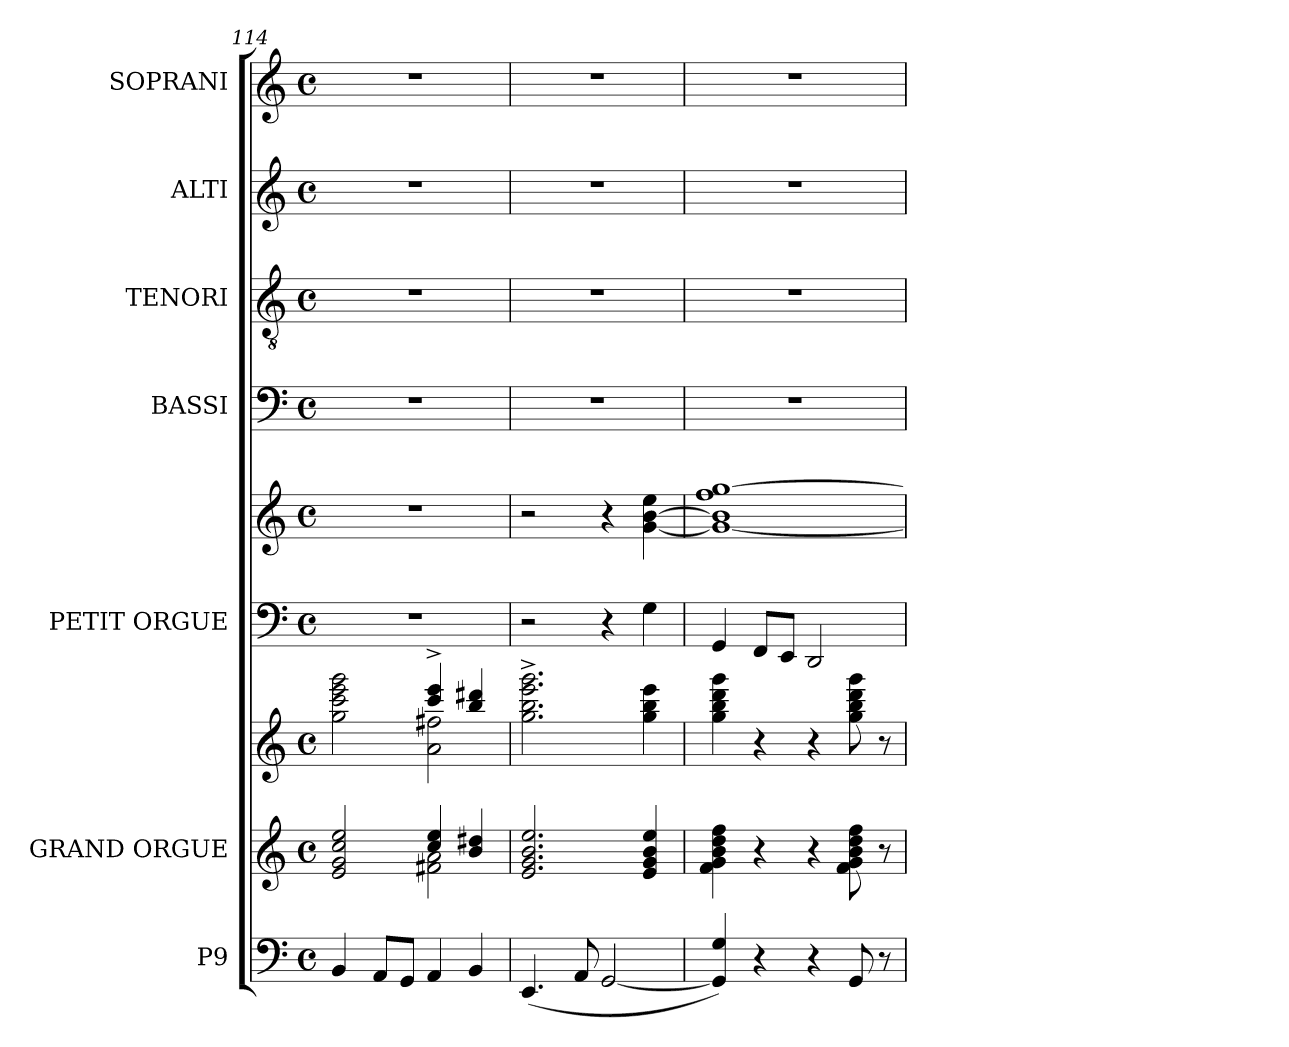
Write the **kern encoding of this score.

**kern	**kern	**kern	**kern	**kern	**kern	**kern	**kern	**kern
*part7	*part6	*part6	*part5	*part5	*part4	*part3	*part2	*part1
*staff9	*staff8	*staff7	*staff6	*staff5	*staff4	*staff3	*staff2	*staff1
*I"P9	*I"GRAND ORGUE	*	*I"PETIT ORGUE	*	*I"BASSI	*I"TENORI	*I"ALTI	*I"SOPRANI
*	*I'Org.	*	*I'Org.	*	*I'B.	*I'T.	*I'A.	*I'S.
*clefF4	*clefG2	*clefG2	*clefF4	*clefG2	*clefF4	*clefGv2	*clefG2	*clefG2
*	*	*	*	*	*	*ITrd7c12	*	*
*k[]	*k[]	*k[]	*k[]	*k[]	*k[]	*k[]	*k[]	*k[]
*C:	*C:	*C:	*C:	*C:	*C:	*C:	*C:	*C:
*M4/4	*M4/4	*M4/4	*M4/4	*M4/4	*M4/4	*M4/4	*M4/4	*M4/4
*met(c)	*met(c)	*met(c)	*met(c)	*met(c)	*met(c)	*met(c)	*met(c)	*met(c)
=114	=114	=114	=114	=114	=114	=114	=114	=114
*	*^	*^	*	*	*	*	*	*
4BBi/	2ei/ 2gi 2cci 2eei	2ryy	2ggi\ 2ccci 2eeei 2gggi	2ryy	1r	1r	1r	1r	1r	1r
8AAi/L	.	.	.	.	.	.	.	.	.	.
8GGi/J	.	.	.	.	.	.	.	.	.	.
4AAi/	4cci/ 4eei	2f#Xi\ 2ai	4ccci/^ 4eeei^	2ai\ 2ff#Xi	.	.	.	.	.	.
4BBi/	4bi/ 4dd#Xi	.	4bbi/ 4ddd#Xi	.	.	.	.	.	.	.
*	*v	*v	*	*	*	*	*	*	*	*
*	*	*v	*v	*	*	*	*	*	*
!!LO:LB:g=z
=115	=115	=115	=115	=115	=115	=115	=115	=115
(4.EEi/	2.ei/ 2.gi 2.bi 2.eei	2.ggi\^ 2.bbi^ 2.eeei^ 2.gggi^	2r	2r	1r	1r	1r	1r
8AAi/	.	.	.	.	.	.	.	.
[2GGi/	.	.	4r	4r	.	.	.	.
.	4ei/ 4gi 4bi 4eei	4ggi\ 4bbi 4eeei	4Gi\	[4gi\ [4bi 4eei	.	.	.	.
=116	=116	=116	=116	=116	=116	=116	=116	=116
4GGi/] 4Gi)	4fi\ 4gi 4bi 4ddi 4ffi	4ggi\ 4bbi 4dddi 4gggi	4GGi/	1gi_ 1bi] 1ffi [1ggi	1r	1r	1r	1r
4r	4r	4r	8FFi/L	.	.	.	.	.
.	.	.	8EEi/J	.	.	.	.	.
4r	4r	4r	2DDi/	.	.	.	.	.
8GGi/	8fi\ 8gi 8bi 8ddi 8ffi	8ggi\ 8bbi 8dddi 8gggi	.	.	.	.	.	.
8r	8r	8r	.	.	.	.	.	.
=	=	=	=	=	=	=	=	=
*-	*-	*-	*-	*-	*-	*-	*-	*-
